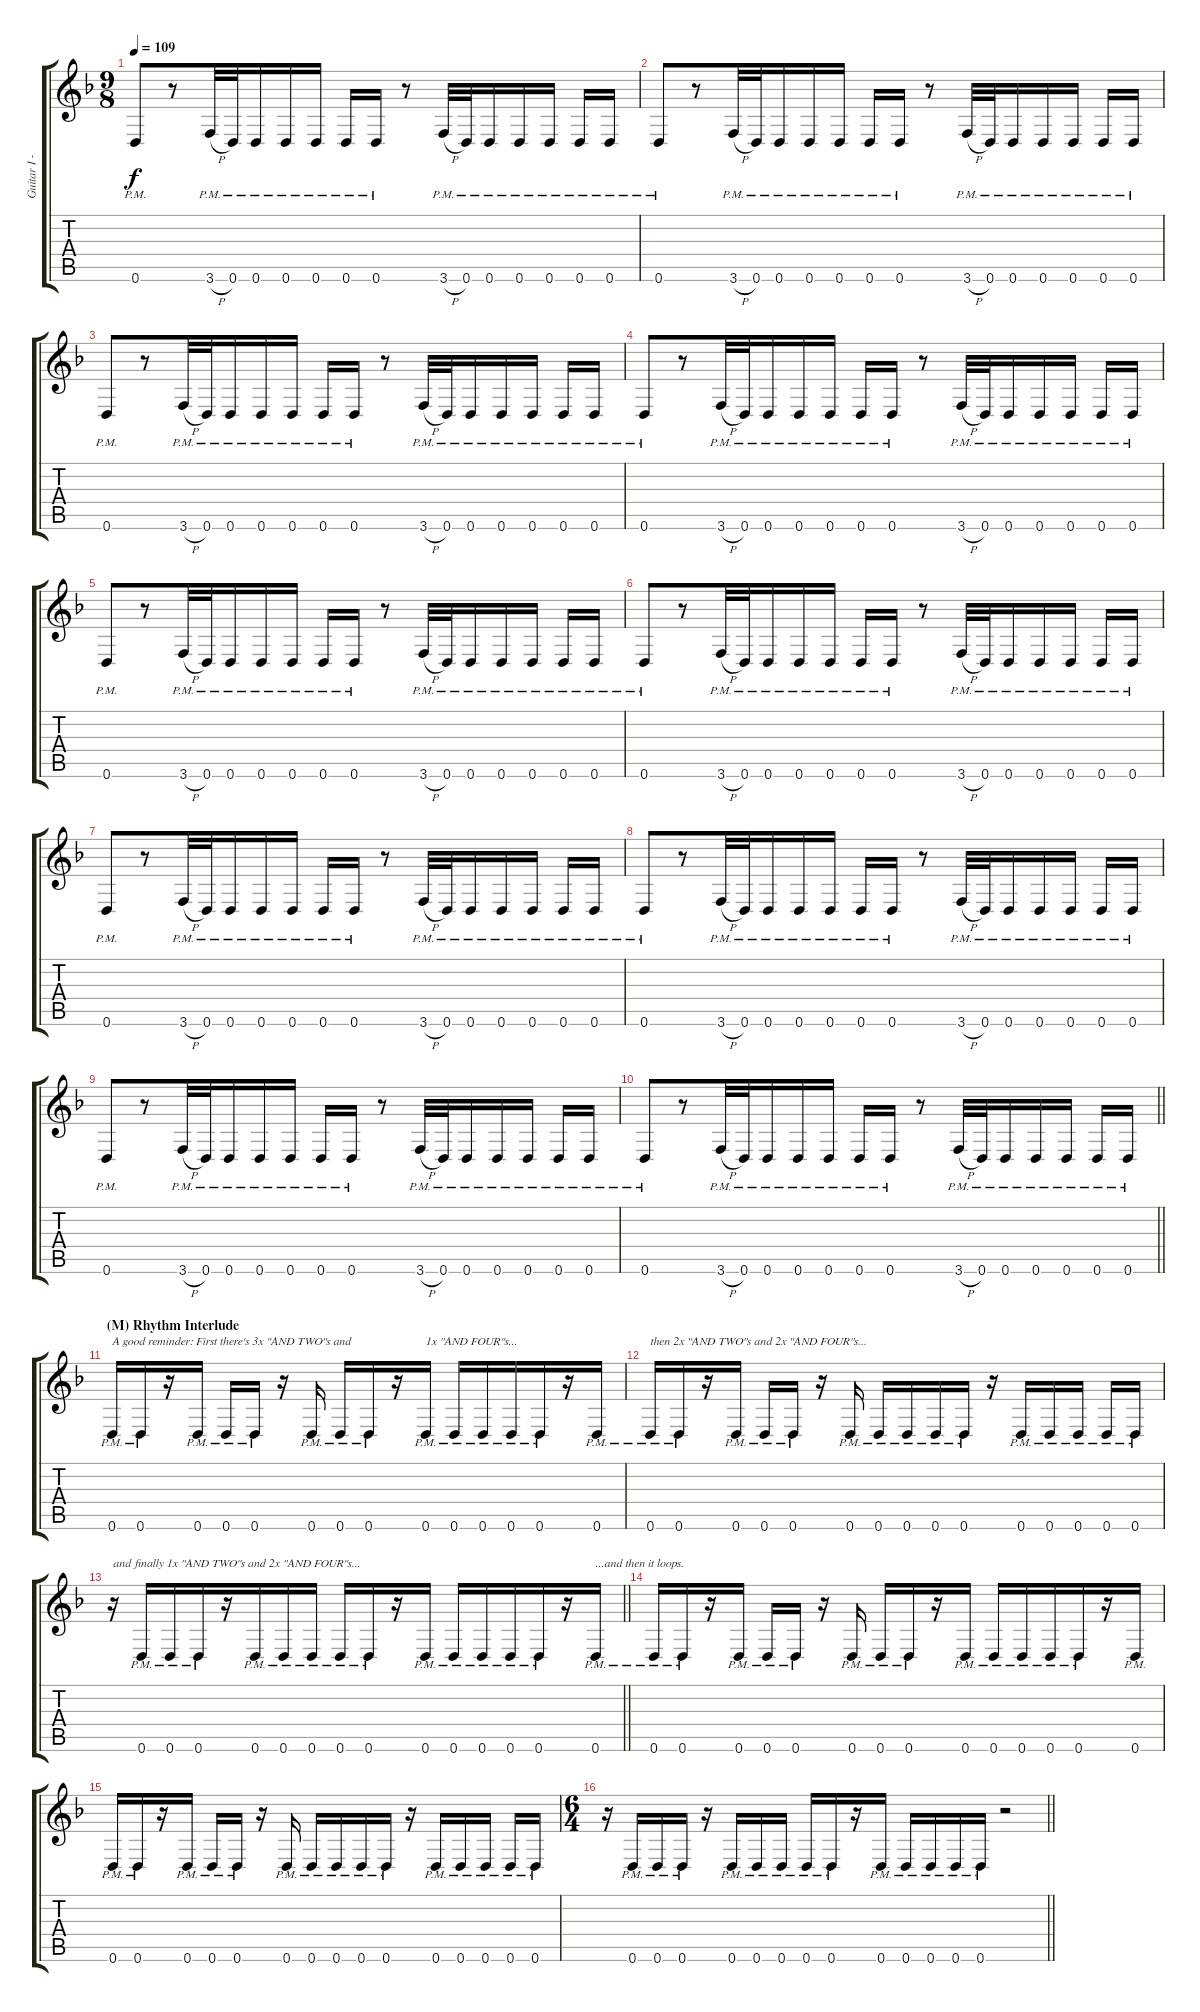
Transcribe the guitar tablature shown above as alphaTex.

\track ("Guitar I - Adam" "Guitar I -") {instrument distortionguitar}
\staff {score tabs}
\tuning (E4 B3 G3 D3 A2 D2) {hide}
\ts (9 8)
\tempo 109
\clef g2
\ks dminor
0.6{pm}.8{dy f} r.8 3.6{h pm}.32 0.6{pm}.32 0.6{pm}.16{beam merge} 0.6{pm}.16 0.6{pm}.16{beam split} 0.6{pm}.16 0.6{pm}.16 r.8 3.6{h pm}.32 0.6{pm}.32 0.6{pm}.16 0.6{pm}.16 0.6{pm}.16{beam split} 0.6{pm}.16 0.6{pm}.16 |
0.6{pm}.8 r.8 3.6{h pm}.32 0.6{pm}.32 0.6{pm}.16{beam merge} 0.6{pm}.16 0.6{pm}.16{beam split} 0.6{pm}.16 0.6{pm}.16 r.8 3.6{h pm}.32 0.6{pm}.32 0.6{pm}.16 0.6{pm}.16 0.6{pm}.16{beam split} 0.6{pm}.16 0.6{pm}.16 |
0.6{pm}.8 r.8 3.6{h pm}.32 0.6{pm}.32 0.6{pm}.16{beam merge} 0.6{pm}.16 0.6{pm}.16{beam split} 0.6{pm}.16 0.6{pm}.16 r.8 3.6{h pm}.32 0.6{pm}.32 0.6{pm}.16 0.6{pm}.16 0.6{pm}.16{beam split} 0.6{pm}.16 0.6{pm}.16 |
0.6{pm}.8 r.8 3.6{h pm}.32 0.6{pm}.32 0.6{pm}.16{beam merge} 0.6{pm}.16 0.6{pm}.16{beam split} 0.6{pm}.16 0.6{pm}.16 r.8 3.6{h pm}.32 0.6{pm}.32 0.6{pm}.16 0.6{pm}.16 0.6{pm}.16{beam split} 0.6{pm}.16 0.6{pm}.16 |
0.6{pm}.8 r.8 3.6{h pm}.32 0.6{pm}.32 0.6{pm}.16{beam merge} 0.6{pm}.16 0.6{pm}.16{beam split} 0.6{pm}.16 0.6{pm}.16 r.8 3.6{h pm}.32 0.6{pm}.32 0.6{pm}.16 0.6{pm}.16 0.6{pm}.16{beam split} 0.6{pm}.16 0.6{pm}.16 |
0.6{pm}.8 r.8 3.6{h pm}.32 0.6{pm}.32 0.6{pm}.16{beam merge} 0.6{pm}.16 0.6{pm}.16{beam split} 0.6{pm}.16 0.6{pm}.16 r.8 3.6{h pm}.32 0.6{pm}.32 0.6{pm}.16 0.6{pm}.16 0.6{pm}.16{beam split} 0.6{pm}.16 0.6{pm}.16 |
0.6{pm}.8 r.8 3.6{h pm}.32 0.6{pm}.32 0.6{pm}.16{beam merge} 0.6{pm}.16 0.6{pm}.16{beam split} 0.6{pm}.16 0.6{pm}.16 r.8 3.6{h pm}.32 0.6{pm}.32 0.6{pm}.16 0.6{pm}.16 0.6{pm}.16{beam split} 0.6{pm}.16 0.6{pm}.16 |
0.6{pm}.8 r.8 3.6{h pm}.32 0.6{pm}.32 0.6{pm}.16{beam merge} 0.6{pm}.16 0.6{pm}.16{beam split} 0.6{pm}.16 0.6{pm}.16 r.8 3.6{h pm}.32 0.6{pm}.32 0.6{pm}.16 0.6{pm}.16 0.6{pm}.16{beam split} 0.6{pm}.16 0.6{pm}.16 |
0.6{pm}.8 r.8 3.6{h pm}.32 0.6{pm}.32 0.6{pm}.16{beam merge} 0.6{pm}.16 0.6{pm}.16{beam split} 0.6{pm}.16 0.6{pm}.16 r.8 3.6{h pm}.32 0.6{pm}.32 0.6{pm}.16 0.6{pm}.16 0.6{pm}.16{beam split} 0.6{pm}.16 0.6{pm}.16 |
\barLineRight lightlight
0.6{pm}.8 r.8 3.6{h pm}.32 0.6{pm}.32 0.6{pm}.16{beam merge} 0.6{pm}.16 0.6{pm}.16{beam split} 0.6{pm}.16 0.6{pm}.16 r.8 3.6{h pm}.32 0.6{pm}.32 0.6{pm}.16 0.6{pm}.16 0.6{pm}.16{beam split} 0.6{pm}.16 0.6{pm}.16 |
\section ("" "(M) Rhythm Interlude")
0.6{pm}.16{txt "A good reminder: First there's 3x \"AND TWO\"s and"} 0.6{pm}.16 r.16 0.6{pm}.16{beam split} 0.6{pm}.16 0.6{pm}.16 r.16 0.6{pm}.16{beam split} 0.6{pm}.16 0.6{pm}.16 r.16 0.6{pm}.16{txt "1x \"AND FOUR\"s..."} 0.6{pm}.16 0.6{pm}.16 0.6{pm}.16 0.6{pm}.16 r.16 0.6{pm}.16 |
0.6{pm}.16{txt "then 2x \"AND TWO\"s and 2x \"AND FOUR\"s..."} 0.6{pm}.16 r.16 0.6{pm}.16{beam split} 0.6{pm}.16 0.6{pm}.16 r.16 0.6{pm}.16{beam split} 0.6{pm}.16 0.6{pm}.16 0.6{pm}.16 0.6{pm}.16 r.16 0.6{pm}.16 0.6{pm}.16 0.6{pm}.16{beam split} 0.6{pm}.16 0.6{pm}.16 |
\barLineRight lightlight
r.16{txt "and finally 1x \"AND TWO\"s and 2x \"AND FOUR\"s..."} 0.6{pm}.16 0.6{pm}.16 0.6{pm}.16 r.16 0.6{pm}.16{beam merge} 0.6{pm}.16 0.6{pm}.16{beam split} 0.6{pm}.16 0.6{pm}.16 r.16 0.6{pm}.16 0.6{pm}.16 0.6{pm}.16 0.6{pm}.16 0.6{pm}.16 r.16 0.6{pm}.16{txt "...and then it loops."} |
0.6{pm}.16 0.6{pm}.16 r.16 0.6{pm}.16{beam split} 0.6{pm}.16 0.6{pm}.16 r.16 0.6{pm}.16{beam split} 0.6{pm}.16 0.6{pm}.16 r.16 0.6{pm}.16 0.6{pm}.16 0.6{pm}.16 0.6{pm}.16 0.6{pm}.16 r.16 0.6{pm}.16 |
0.6{pm}.16 0.6{pm}.16 r.16 0.6{pm}.16{beam split} 0.6{pm}.16 0.6{pm}.16 r.16 0.6{pm}.16{beam split} 0.6{pm}.16 0.6{pm}.16 0.6{pm}.16 0.6{pm}.16 r.16 0.6{pm}.16 0.6{pm}.16 0.6{pm}.16{beam split} 0.6{pm}.16 0.6{pm}.16 |
\ts (6 4)
\barLineRight lightlight
r.16 0.6{pm}.16 0.6{pm}.16 0.6{pm}.16 r.16 0.6{pm}.16{beam merge} 0.6{pm}.16 0.6{pm}.16{beam split} 0.6{pm}.16 0.6{pm}.16 r.16 0.6{pm}.16 0.6{pm}.16 0.6{pm}.16 0.6{pm}.16 0.6{pm}.16 r.2
